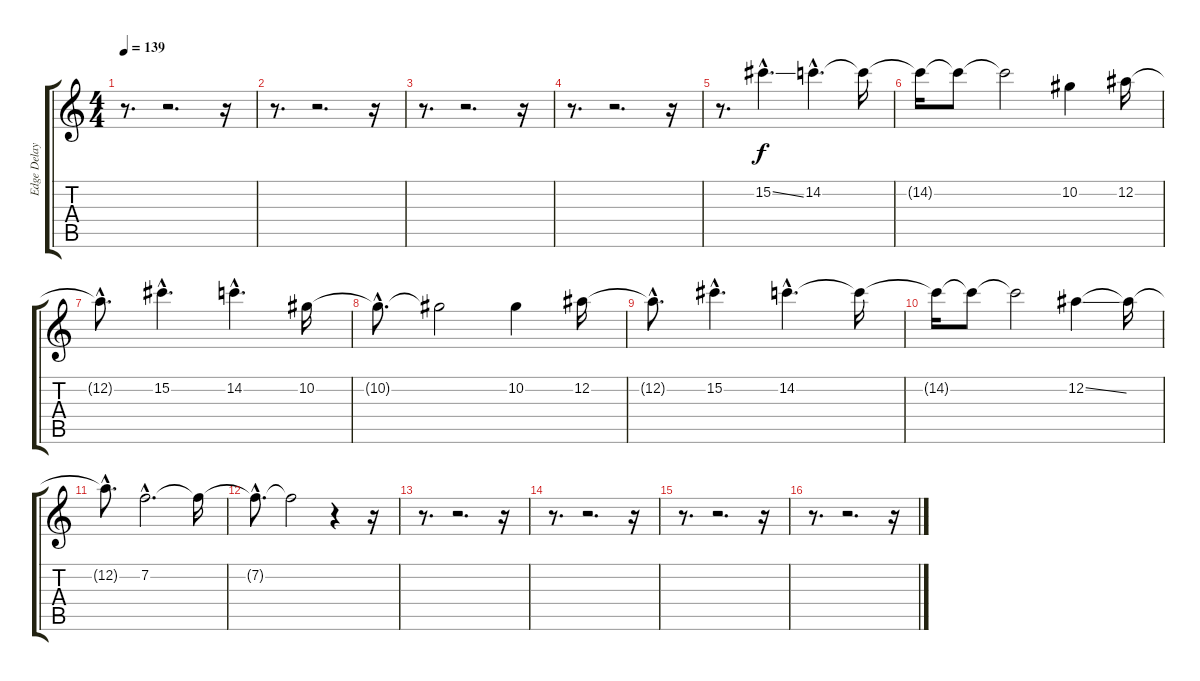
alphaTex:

\track ("Edge Delay 2" "Edge Delay") {instrument overdrivenguitar}
\staff {score tabs}
\tuning (Eb4 Bb3 Gb3 Db3 Ab2 Eb2) {hide}
\ts (4 4)
\tempo 139
\clef g2
\ks c
r.8{d dy f} r.2{d} r.16 |
r.8{d} r.2{d} r.16 |
r.8{d} r.2{d} r.16 |
r.8{d} r.2{d} r.16 |
r.8{d} 15.2{ss hac}.4{d} 14.2{hac}.4{d} 14.2{t}.16 |
14.2{t}.16 14.2{t}.8 14.2{t}.2 10.2.4 12.2.16 |
12.2{hac t}.8{d} 15.2{hac}.4{d} 14.2{hac}.4{d} 10.2.16 |
10.2{hac t}.8{d} 10.2{t}.2 10.2.4 12.2.16 |
12.2{hac t}.8{d} 15.2{hac}.4{d} 14.2{hac}.4{d} 14.2{t}.16 |
14.2{t}.16 14.2{t}.8 14.2{t}.2 12.2{ss}.4 12.2{t}.16 |
12.2{hac t}.8{d} 7.2{hac}.2{d} 7.2{t}.16 |
7.2{hac t}.8{d} 7.2{t}.2 r.4 r.16 |
r.8{d} r.2{d} r.16 |
r.8{d} r.2{d} r.16 |
r.8{d} r.2{d} r.16 |
r.8{d} r.2{d} r.16
